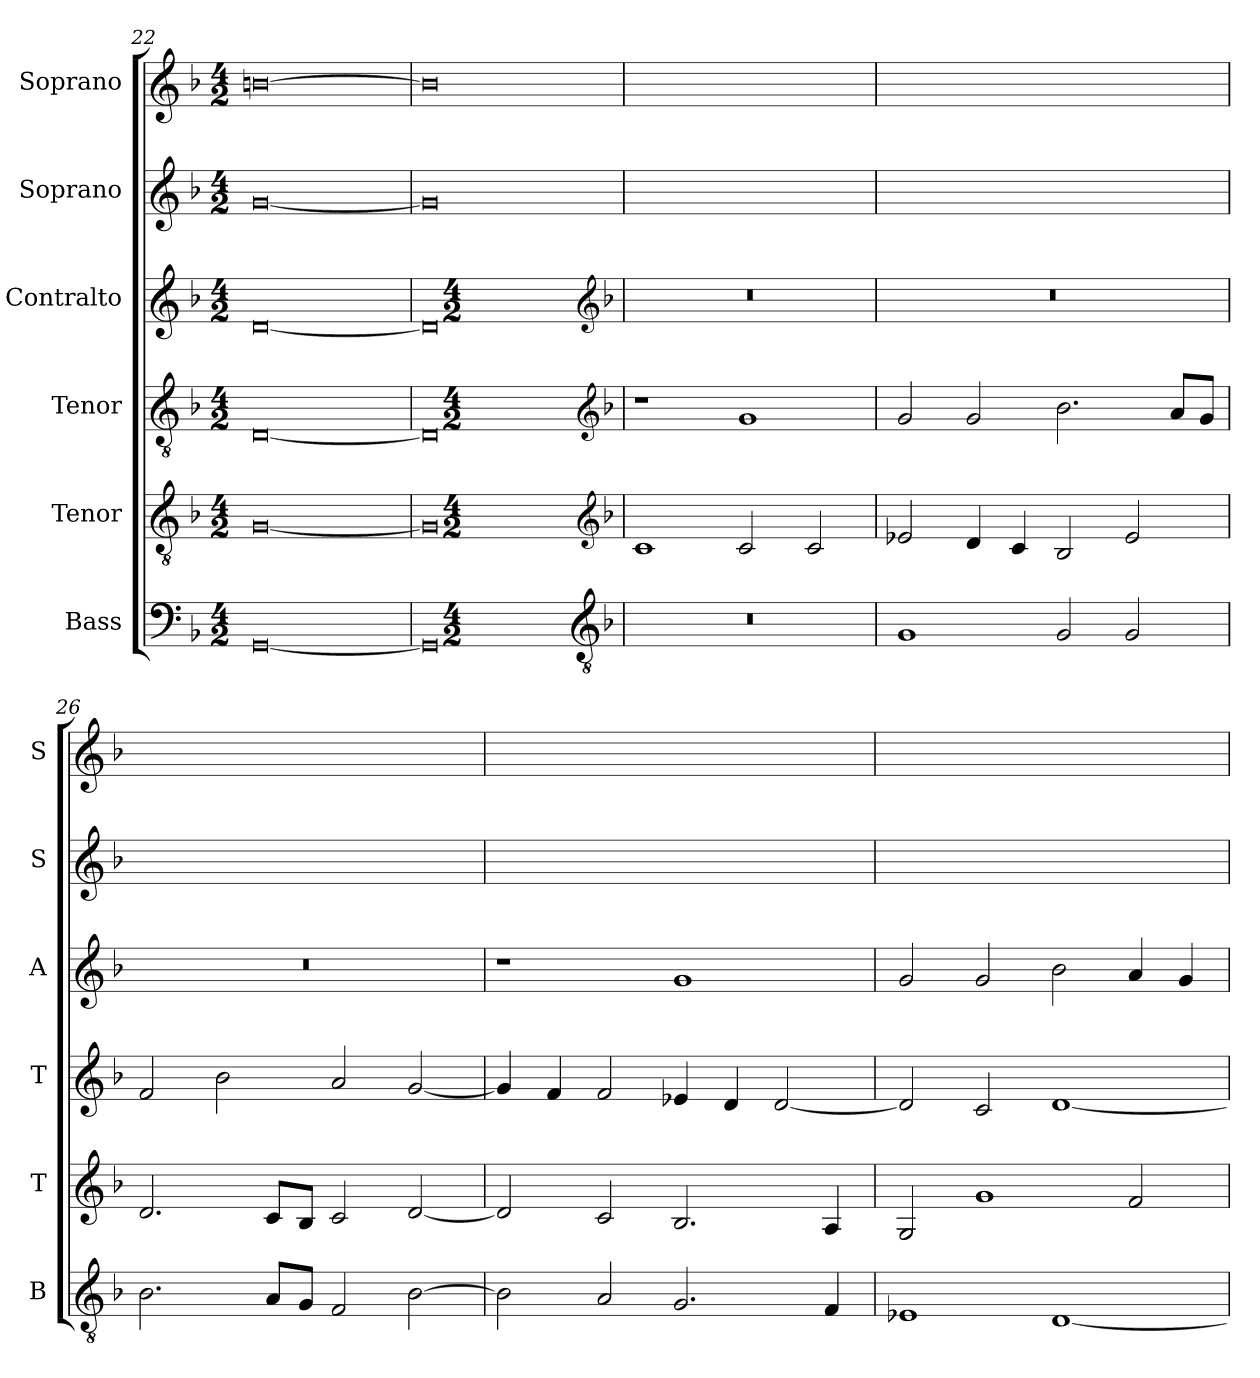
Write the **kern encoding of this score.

**kern	**kern	**kern	**kern	**kern	**kern
*part6	*part5	*part4	*part3	*part2	*part1
*staff6	*staff5	*staff4	*staff3	*staff2	*staff1
*I"Bass	*I"Tenor	*I"Tenor	*I"Contralto	*I"Soprano	*I"Soprano
*I'B	*I'T	*I'T	*I'A	*I'S	*I'S
*clefF4	*clefGv2	*clefGv2	*clefG2	*clefG2	*clefG2
*k[b-]	*k[b-]	*k[b-]	*k[b-]	*k[b-]	*k[b-]
*G:dor	*G:dor	*G:dor	*G:dor	*G:dor	*G:dor
*M4/2	*M4/2	*M4/2	*M4/2	*M4/2	*M4/2
=22	=22	=22	=22	=22	=22
[0GG	[0G	[0D	[0d	[0g	[0bn
=23	=23	=23	=23	=23	=23
0GG]	0G]	0D]	0d]	0g]	0b]
*clefGv2	*clefG2	*clefG2	*clefG2	*	*
*k[b-]	*k[b-]	*k[b-]	*k[b-]	*	*
*G:dor	*G:dor	*G:dor	*G:dor	*	*
*M4/2	*M4/2	*M4/2	*M4/2	*	*
=24	=24	=24	=24	=24	=24
0r	1c	1r	0r	0ryy	0ryy
.	2c	1g	.	.	.
.	2c	.	.	.	.
=25	=25	=25	=25	=25	=25
1G	2e-X	2g	0r	0ryy	0ryy
.	4d	2g	.	.	.
.	4c	.	.	.	.
2G	2B-	2.b-	.	.	.
2G	2e-	.	.	.	.
.	.	8a/L	.	.	.
.	.	8g/J	.	.	.
=26	=26	=26	=26	=26	=26
2.B-	2.d	2f	0r	0ryy	0ryy
.	.	2b-	.	.	.
8A/L	8c/L	.	.	.	.
8G/J	8B-/J	.	.	.	.
2F	2c	2a	.	.	.
[2B-	[2d	[2g	.	.	.
=27	=27	=27	=27	=27	=27
2B-]	2d]	4g]	1r	0ryy	0ryy
.	.	4f	.	.	.
2A	2c	2f	.	.	.
2.G	2.B-	4e-X	1g	.	.
.	.	4d	.	.	.
.	.	[2d	.	.	.
4F	4A	.	.	.	.
=28	=28	=28	=28	=28	=28
1E-X	2G	2d]	2g	0ryy	0ryy
.	1g	2c	2g	.	.
[1D	.	[1d	2b-	.	.
.	2f	.	4a	.	.
.	.	.	4g	.	.
=	=	=	=	=	=
*-	*-	*-	*-	*-	*-
